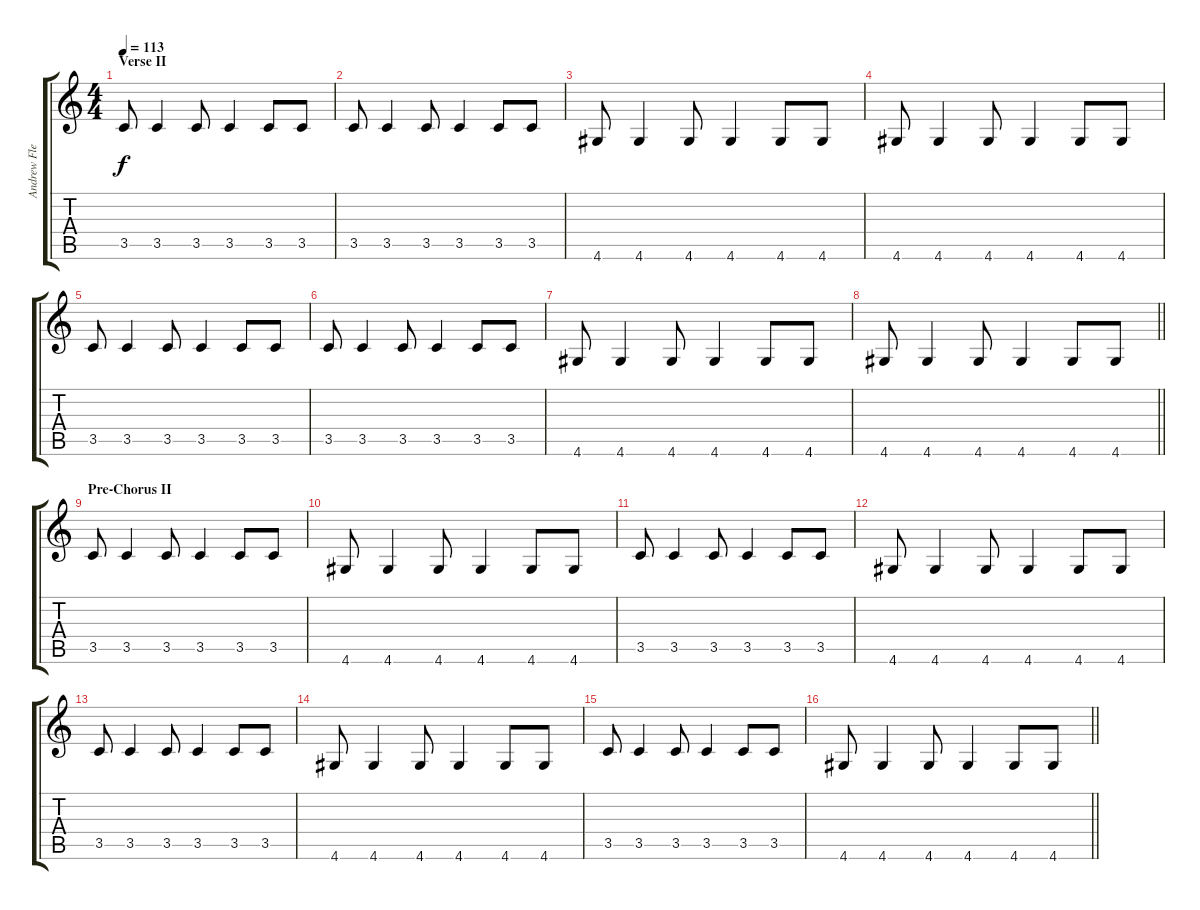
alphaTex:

\track ("Andrew Fletcher - Synth Bass" "Andrew Fle") {instrument synthbass2}
\staff {score tabs}
\tuning (E4 B3 G3 D3 A2 E2) {hide}
\ts (4 4)
\section ("" "Verse II")
\tempo 113
\clef g2
\ks c
3.5.8{dy f} 3.5.4 3.5.8 3.5.4 3.5.8 3.5.8 |
3.5.8 3.5.4 3.5.8 3.5.4 3.5.8 3.5.8 |
4.6.8 4.6.4 4.6.8 4.6.4 4.6.8 4.6.8 |
4.6.8 4.6.4 4.6.8 4.6.4 4.6.8 4.6.8 |
3.5.8 3.5.4 3.5.8 3.5.4 3.5.8 3.5.8 |
3.5.8 3.5.4 3.5.8 3.5.4 3.5.8 3.5.8 |
4.6.8 4.6.4 4.6.8 4.6.4 4.6.8 4.6.8 |
\barLineRight lightlight
4.6.8 4.6.4 4.6.8 4.6.4 4.6.8 4.6.8 |
\section ("" "Pre-Chorus II")
3.5.8 3.5.4 3.5.8 3.5.4 3.5.8 3.5.8 |
4.6.8 4.6.4 4.6.8 4.6.4 4.6.8 4.6.8 |
3.5.8 3.5.4 3.5.8 3.5.4 3.5.8 3.5.8 |
4.6.8 4.6.4 4.6.8 4.6.4 4.6.8 4.6.8 |
3.5.8 3.5.4 3.5.8 3.5.4 3.5.8 3.5.8 |
4.6.8 4.6.4 4.6.8 4.6.4 4.6.8 4.6.8 |
3.5.8 3.5.4 3.5.8 3.5.4 3.5.8 3.5.8 |
\barLineRight lightlight
4.6.8 4.6.4 4.6.8 4.6.4 4.6.8 4.6.8
